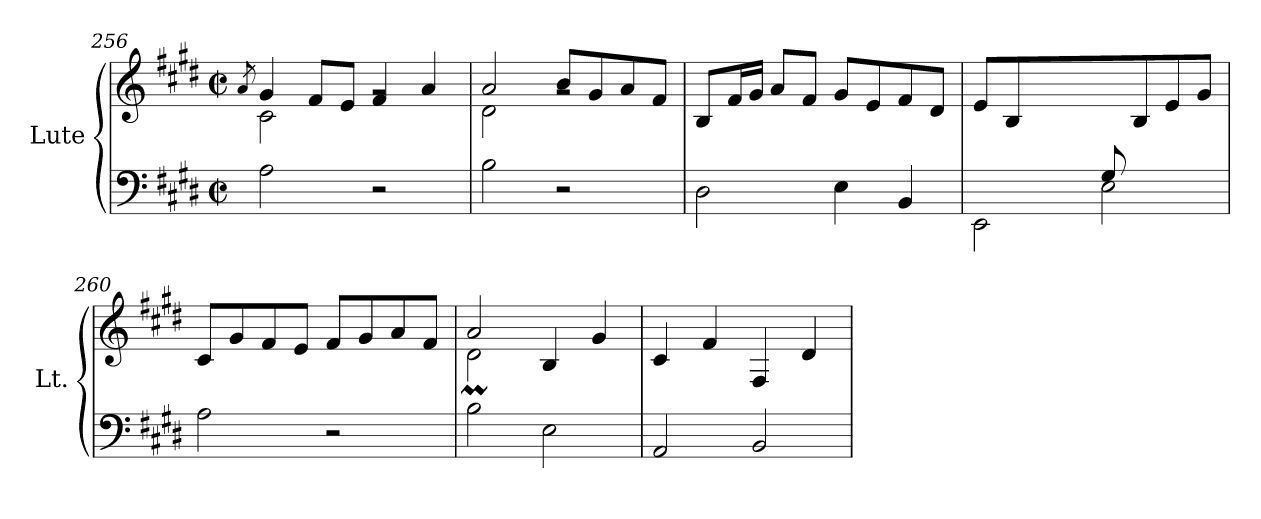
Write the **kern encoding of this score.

**kern	**kern
*part1	*part1
*staff2	*staff1
*I"Lute	*
*I'Lt.	*
!!LO:LB:g=z
*clefF4	*clefG2
*k[f#c#g#d#]	*k[f#c#g#d#]
*M2/2	*M2/2
*met(c|)	*met(c|)
=256	=256
.	8qa/
*	*^
2A\	4g#/	2c#\
.	8f#/L	.
.	8e/J	.
2r	4f#/	2rg
.	4a/	.
=257	=257	=257
2B\	2a/	2d#\
2r	8b/L	2rg
.	8g#/	.
.	8a/	.
.	8f#/J	.
*	*v	*v
=258	=258
2D#\	8B/L
.	16f#/L
.	16g#/JJ
.	8a/L
.	8f#/J
4E\	8g#/L
.	8e/
4BB/	8f#/
.	8d#/J
=259	=259
*^	*
4ryy	2EE\	8e/L
.	.	8B/
8G#/	.	4.ryy
8E/J	.	.
8G#/L	2E\	.
4.ryy	.	8B/
.	.	8e/
.	.	8g#/J
*v	*v	*
=260	=260
2A\	8c#/L
.	8g#/
.	8f#/
.	8e/J
2r	8f#/L
.	8g#/
.	8a/
.	8f#/J
=261	=261
*	*^
2B\	2a/	2d#m\
2E\	4B/	2ryy
.	4g#/	.
*	*v	*v
=262	=262
2AA/	4c#/
.	4f#/
2BB/	4F#/
.	4d#/
=	=
*-	*-
